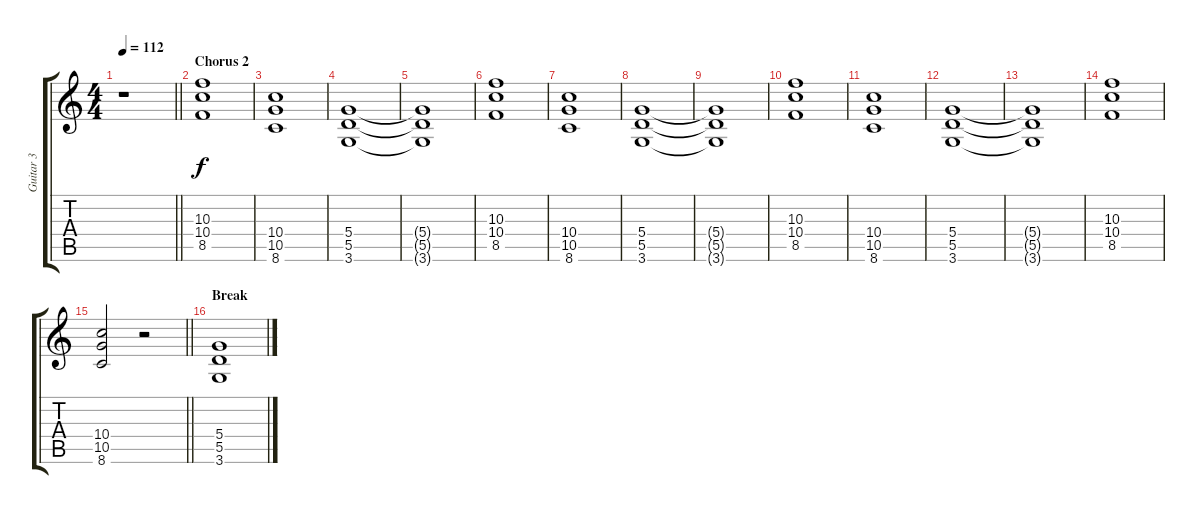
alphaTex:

\track ("Guitar 3" "Guitar 3") {instrument distortionguitar}
\staff {score tabs}
\tuning (E4 B3 G3 D3 A2 E2) {hide}
\ts (4 4)
\tempo 112
\clef g2
\barLineRight lightlight
\ks c
r.1{dy f} |
\section ("" "Chorus 2")
(10.3 10.4 8.5).1 |
(10.4 10.5 8.6).1 |
(5.4 5.5 3.6).1 |
(5.4{t} 5.5{t} 3.6{t}).1 |
(10.3 10.4 8.5).1 |
(10.4 10.5 8.6).1 |
(5.4 5.5 3.6).1 |
(5.4{t} 5.5{t} 3.6{t}).1 |
(10.3 10.4 8.5).1 |
(10.4 10.5 8.6).1 |
(5.4 5.5 3.6).1 |
(5.4{t} 5.5{t} 3.6{t}).1 |
(10.3 10.4 8.5).1 |
\barLineRight lightlight
(10.4 10.5 8.6).2 r.2 |
\section ("" "Break")
(5.4 5.5 3.6).1
